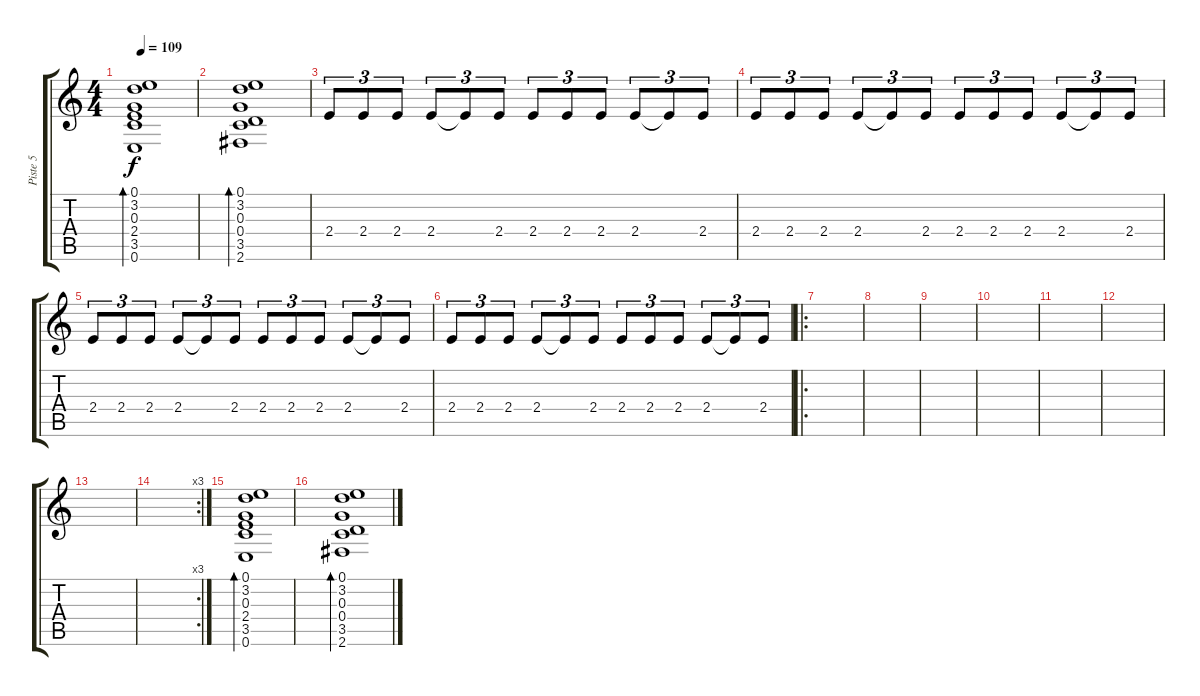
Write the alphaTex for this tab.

\track ("Piste 5" "Piste 5") {instrument acousticguitarsteel}
\staff {score tabs}
\tuning (E4 B3 G3 D3 A2 E2) {hide}
\ts (4 4)
\tempo 109
\clef g2
\ks c
(0.1 3.2 0.3 2.4 3.5 0.6).1{bd 240 dy f} |
(0.1 3.2 0.3 0.4 3.5 2.6).1{bd 240} |
2.4.8{tu (3 2)} 2.4.8{tu (3 2)} 2.4.8{tu (3 2)} 2.4.8{tu (3 2)} 2.4{t}.8{tu (3 2)} 2.4.8{tu (3 2)} 2.4.8{tu (3 2)} 2.4.8{tu (3 2)} 2.4.8{tu (3 2)} 2.4.8{tu (3 2)} 2.4{t}.8{tu (3 2)} 2.4.8{tu (3 2)} |
2.4.8{tu (3 2)} 2.4.8{tu (3 2)} 2.4.8{tu (3 2)} 2.4.8{tu (3 2)} 2.4{t}.8{tu (3 2)} 2.4.8{tu (3 2)} 2.4.8{tu (3 2)} 2.4.8{tu (3 2)} 2.4.8{tu (3 2)} 2.4.8{tu (3 2)} 2.4{t}.8{tu (3 2)} 2.4.8{tu (3 2)} |
2.4.8{tu (3 2)} 2.4.8{tu (3 2)} 2.4.8{tu (3 2)} 2.4.8{tu (3 2)} 2.4{t}.8{tu (3 2)} 2.4.8{tu (3 2)} 2.4.8{tu (3 2)} 2.4.8{tu (3 2)} 2.4.8{tu (3 2)} 2.4.8{tu (3 2)} 2.4{t}.8{tu (3 2)} 2.4.8{tu (3 2)} |
2.4.8{tu (3 2)} 2.4.8{tu (3 2)} 2.4.8{tu (3 2)} 2.4.8{tu (3 2)} 2.4{t}.8{tu (3 2)} 2.4.8{tu (3 2)} 2.4.8{tu (3 2)} 2.4.8{tu (3 2)} 2.4.8{tu (3 2)} 2.4.8{tu (3 2)} 2.4{t}.8{tu (3 2)} 2.4.8{tu (3 2)} |
\ro
|
|
|
|
|
|
|
\rc 3
|
(0.1 3.2 0.3 2.4 3.5 0.6).1{bd 240} |
(0.1 3.2 0.3 0.4 3.5 2.6).1{bd 240}
